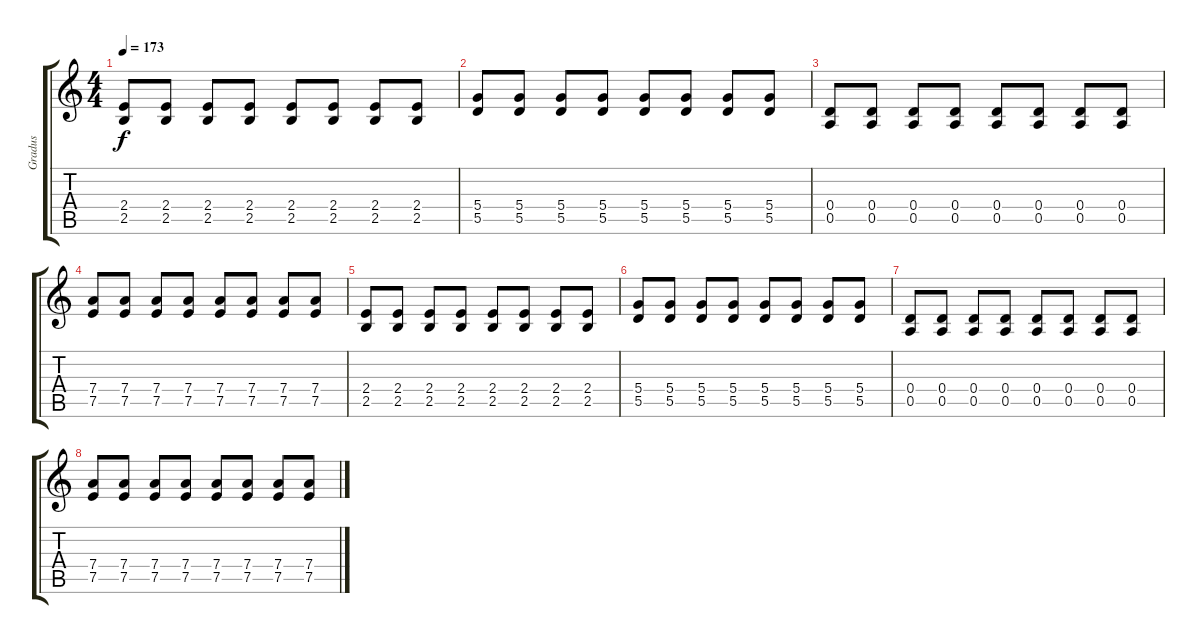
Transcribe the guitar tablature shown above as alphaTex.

\track ("Gradus" "Gradus") {instrument distortionguitar}
\staff {score tabs}
\tuning (E4 B3 G3 D3 A2 E2) {hide}
\ts (4 4)
\tempo 173
\clef g2
\ks c
(2.4 2.5).8{dy f} (2.4 2.5).8 (2.4 2.5).8 (2.4 2.5).8 (2.4 2.5).8 (2.4 2.5).8 (2.4 2.5).8 (2.4 2.5).8 |
(5.4 5.5).8 (5.4 5.5).8 (5.4 5.5).8 (5.4 5.5).8 (5.4 5.5).8 (5.4 5.5).8 (5.4 5.5).8 (5.4 5.5).8 |
(0.4 0.5).8 (0.4 0.5).8 (0.4 0.5).8 (0.4 0.5).8 (0.4 0.5).8 (0.4 0.5).8 (0.4 0.5).8 (0.4 0.5).8 |
(7.4 7.5).8 (7.4 7.5).8 (7.4 7.5).8 (7.4 7.5).8 (7.4 7.5).8 (7.4 7.5).8 (7.4 7.5).8 (7.4 7.5).8 |
(2.4 2.5).8 (2.4 2.5).8 (2.4 2.5).8 (2.4 2.5).8 (2.4 2.5).8 (2.4 2.5).8 (2.4 2.5).8 (2.4 2.5).8 |
(5.4 5.5).8 (5.4 5.5).8 (5.4 5.5).8 (5.4 5.5).8 (5.4 5.5).8 (5.4 5.5).8 (5.4 5.5).8 (5.4 5.5).8 |
(0.4 0.5).8 (0.4 0.5).8 (0.4 0.5).8 (0.4 0.5).8 (0.4 0.5).8 (0.4 0.5).8 (0.4 0.5).8 (0.4 0.5).8 |
(7.4 7.5).8 (7.4 7.5).8 (7.4 7.5).8 (7.4 7.5).8 (7.4 7.5).8 (7.4 7.5).8 (7.4 7.5).8 (7.4 7.5).8
